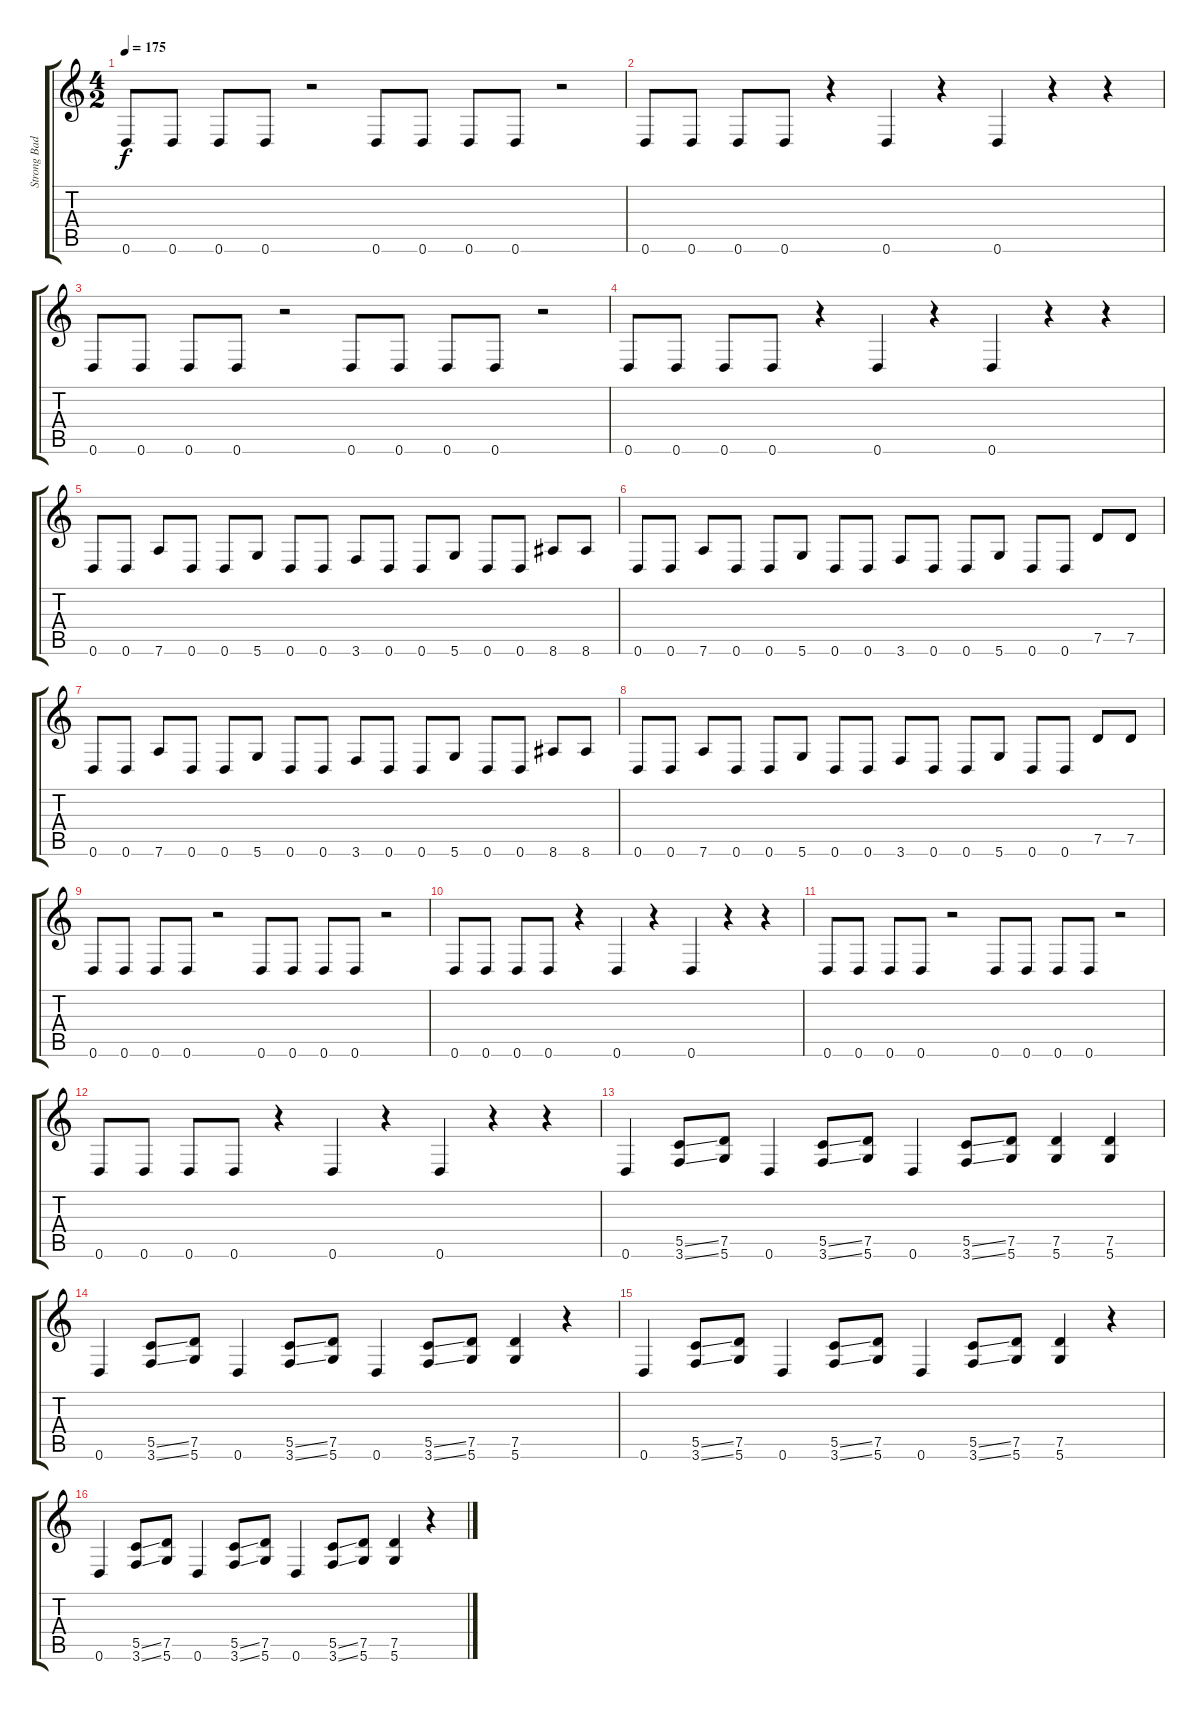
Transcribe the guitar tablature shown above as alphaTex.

\track ("Strong Bad Muted" "Strong Bad") {instrument electricguitarmuted}
\staff {score tabs}
\tuning (D4 A3 F3 C3 G2 D2) {hide}
\ts (4 2)
\tempo 175
\clef g2
\ks c
0.6.8{dy f} 0.6.8 0.6.8 0.6.8 r.2 0.6.8 0.6.8 0.6.8 0.6.8 r.2 |
0.6.8 0.6.8 0.6.8 0.6.8 r.4 0.6.4 r.4 0.6.4 r.4 r.4 |
0.6.8 0.6.8 0.6.8 0.6.8 r.2 0.6.8 0.6.8 0.6.8 0.6.8 r.2 |
0.6.8 0.6.8 0.6.8 0.6.8 r.4 0.6.4 r.4 0.6.4 r.4 r.4 |
0.6.8 0.6.8 7.6.8 0.6.8 0.6.8 5.6.8 0.6.8 0.6.8 3.6.8 0.6.8 0.6.8 5.6.8 0.6.8 0.6.8 8.6.8 8.6.8 |
0.6.8 0.6.8 7.6.8 0.6.8 0.6.8 5.6.8 0.6.8 0.6.8 3.6.8 0.6.8 0.6.8 5.6.8 0.6.8 0.6.8 7.5.8 7.5.8 |
0.6.8 0.6.8 7.6.8 0.6.8 0.6.8 5.6.8 0.6.8 0.6.8 3.6.8 0.6.8 0.6.8 5.6.8 0.6.8 0.6.8 8.6.8 8.6.8 |
0.6.8 0.6.8 7.6.8 0.6.8 0.6.8 5.6.8 0.6.8 0.6.8 3.6.8 0.6.8 0.6.8 5.6.8 0.6.8 0.6.8 7.5.8 7.5.8 |
0.6.8 0.6.8 0.6.8 0.6.8 r.2 0.6.8 0.6.8 0.6.8 0.6.8 r.2 |
0.6.8 0.6.8 0.6.8 0.6.8 r.4 0.6.4 r.4 0.6.4 r.4 r.4 |
0.6.8 0.6.8 0.6.8 0.6.8 r.2 0.6.8 0.6.8 0.6.8 0.6.8 r.2 |
0.6.8 0.6.8 0.6.8 0.6.8 r.4 0.6.4 r.4 0.6.4 r.4 r.4 |
0.6.4 (5.5{ss} 3.6{ss}).8 (7.5 5.6).8 0.6.4 (5.5{ss} 3.6{ss}).8 (7.5 5.6).8 0.6.4 (5.5{ss} 3.6{ss}).8 (7.5 5.6).8 (7.5 5.6).4 (7.5 5.6).4 |
0.6.4 (5.5{ss} 3.6{ss}).8 (7.5 5.6).8 0.6.4 (5.5{ss} 3.6{ss}).8 (7.5 5.6).8 0.6.4 (5.5{ss} 3.6{ss}).8 (7.5 5.6).8 (7.5 5.6).4 r.4 |
0.6.4 (5.5{ss} 3.6{ss}).8 (7.5 5.6).8 0.6.4 (5.5{ss} 3.6{ss}).8 (7.5 5.6).8 0.6.4 (5.5{ss} 3.6{ss}).8 (7.5 5.6).8 (7.5 5.6).4 r.4 |
0.6.4 (5.5{ss} 3.6{ss}).8 (7.5 5.6).8 0.6.4 (5.5{ss} 3.6{ss}).8 (7.5 5.6).8 0.6.4 (5.5{ss} 3.6{ss}).8 (7.5 5.6).8 (7.5 5.6).4 r.4
